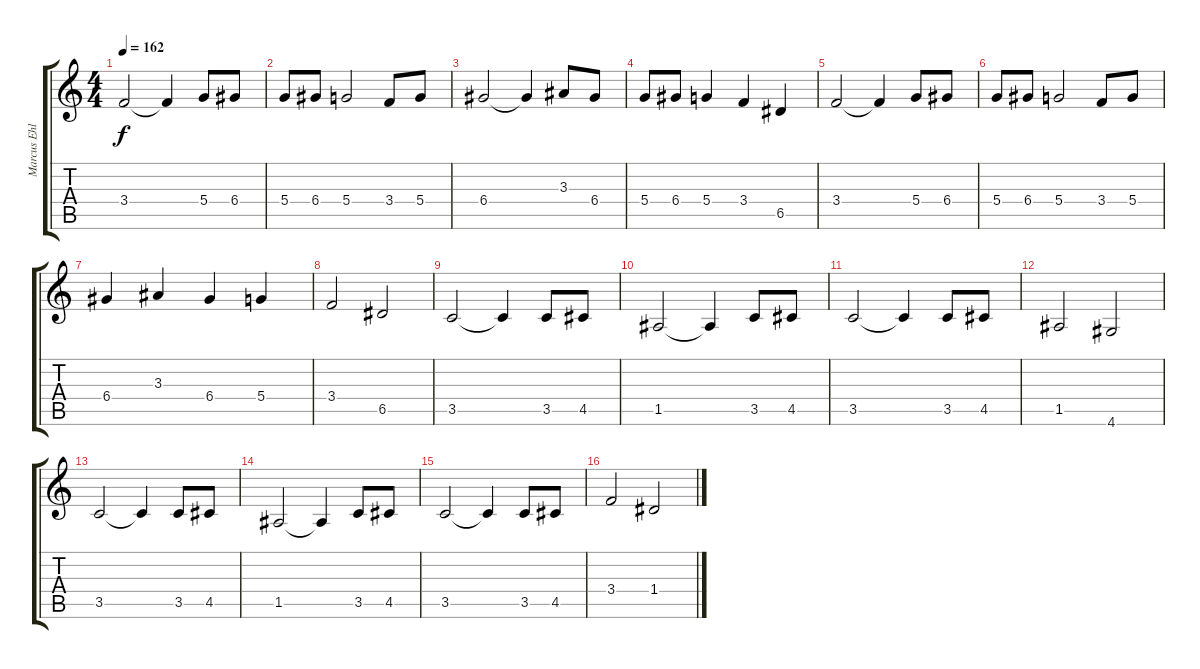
\track ("Marcus Ehlin" "Marcus Ehl") {instrument distortionguitar}
\staff {score tabs}
\tuning (E4 B3 G3 D3 A2 E2) {hide}
\ts (4 4)
\tempo 162
\clef g2
\ks c
3.4.2{dy f} 3.4{t}.4 5.4.8 6.4.8 |
5.4.8 6.4.8 5.4.2 3.4.8 5.4.8 |
6.4.2 6.4{t}.4 3.3.8 6.4.8 |
5.4.8 6.4.8 5.4.4 3.4.4 6.5.4 |
3.4.2 3.4{t}.4 5.4.8 6.4.8 |
5.4.8 6.4.8 5.4.2 3.4.8 5.4.8 |
6.4.4 3.3.4 6.4.4 5.4.4 |
3.4.2 6.5.2 |
3.5.2 3.5{t}.4 3.5.8 4.5.8 |
1.5.2 1.5{t}.4 3.5.8 4.5.8 |
3.5.2 3.5{t}.4 3.5.8 4.5.8 |
1.5.2 4.6.2 |
3.5.2 3.5{t}.4 3.5.8 4.5.8 |
1.5.2 1.5{t}.4 3.5.8 4.5.8 |
3.5.2 3.5{t}.4 3.5.8 4.5.8 |
3.4.2 1.4.2
